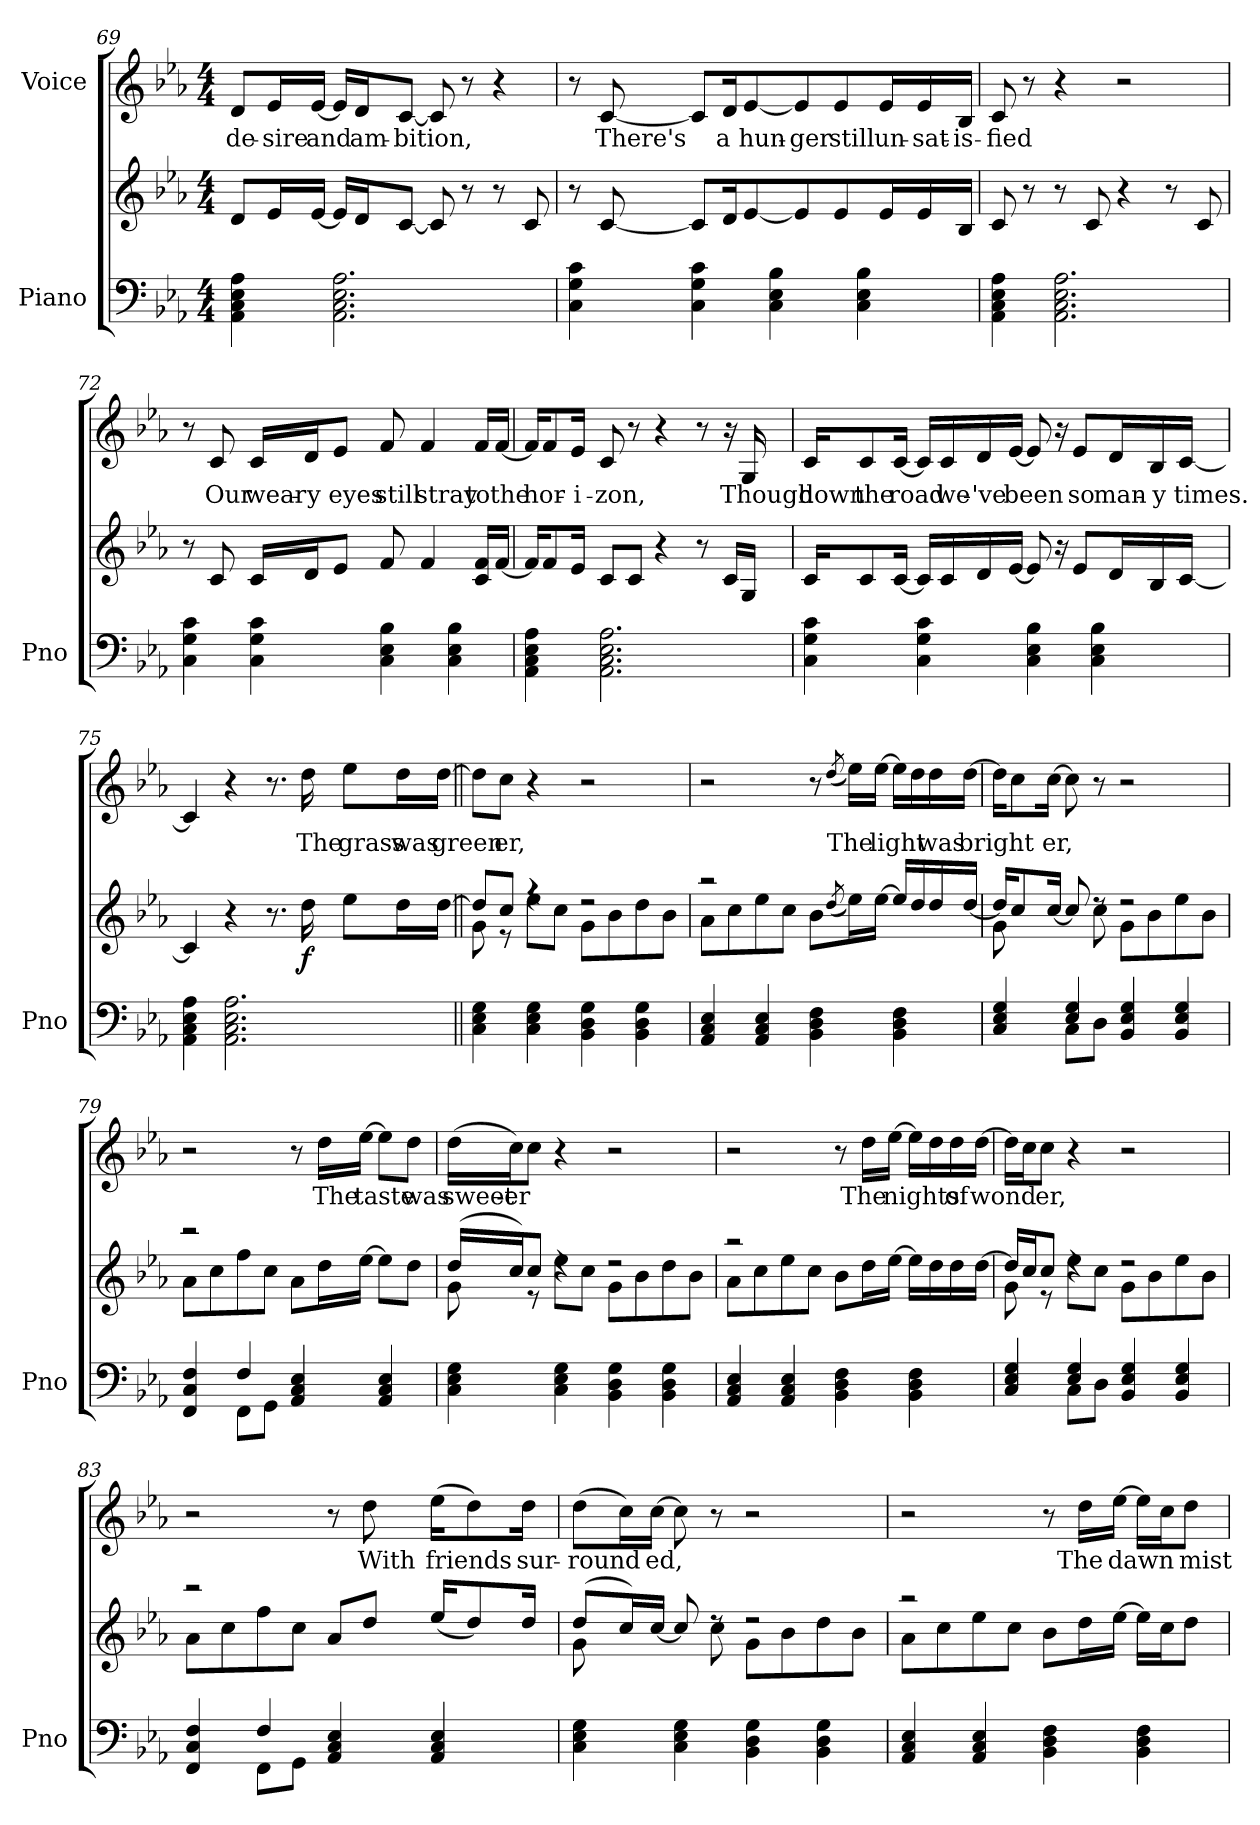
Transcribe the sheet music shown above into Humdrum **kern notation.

**kern	**kern	**dynam	**kern	**text
*part2	*part2	*part2	*part1	*part1
*staff3	*staff2	*staff2/3	*staff1	*staff1
*I"Piano	*	*	*I"Voice	*
*I'Pno	*	*	*	*
*clefF4	*clefG2	*	*clefG2	*
*k[b-e-a-]	*k[b-e-a-]	*	*k[b-e-a-]	*
*M4/4	*M4/4	*	*M4/4	*
=69	=69	=69	=69	=69
!	!	!	!	!LO:LY:b
4AA-\ 4C\ 4E-\ 4A-\	8d/L	.	8d/L	de-
!	!	!	!	!LO:LY:b
.	16e-/L	.	16e-/L	-sire
!	!	!	!	!LO:LY:b
.	[16e-/JJ	.	[16e-/JJ	and
2.AA-\ 2.C\ 2.E-\ 2.A-\	16e-/LL]	.	16e-/LL]	.
!	!	!	!	!LO:LY:b
.	16d/J	.	16d/J	am-
!	!	!	!	!LO:LY:b
.	[8c/J	.	[8c/J	-bition,
.	8c/]	.	8c/]	.
.	8r	.	8r	.
.	8r	.	4r	.
.	8c/	.	.	.
!!LO:LB:g=z
=70	=70	=70	=70	=70
4C\ 4G\ 4c\	8r	.	8r	.
!	!	!	!	!LO:LY:b
.	[8c/	.	[8c/	There's
4C\ 4G\ 4c\	8c/L]	.	8c/L]	.
!	!	!	!	!LO:LY:b
.	16d/K	.	16d/K	a
!	!	!	!	!LO:LY:b
.	[8e-/	.	[8e-/	hun-
4C\ 4E-\ 4B-\	.	.	.	.
!	!	!	!	!LO:LY:b
.	8e-/]	.	8e-/]	-ger
!	!	!	!	!LO:LY:b
.	8e-/	.	8e-/	still
4C\ 4E-\ 4B-\	.	.	.	.
!	!	!	!	!LO:LY:b
.	16e-/L	.	16e-/L	un-
!	!	!	!	!LO:LY:b
.	16e-/	.	16e-/	-sat-
!	!	!	!	!LO:LY:b
.	16B-/JJ	.	16B-/JJ	-is-
=71	=71	=71	=71	=71
!	!	!	!	!LO:LY:b
4AA-\ 4C\ 4E-\ 4A-\	8c/	.	8c/	-fied
.	8r	.	8r	.
2.AA-\ 2.C\ 2.E-\ 2.A-\	8r	.	4r	.
.	8c/	.	.	.
.	4r	.	2r	.
.	8r	.	.	.
.	8c/	.	.	.
=72	=72	=72	=72	=72
4C\ 4G\ 4c\	8r	.	8r	.
!	!	!	!	!LO:LY:b
.	8c/	.	8c/	Our
!	!	!	!	!LO:LY:b
4C\ 4G\ 4c\	16c/LL	.	16c/LL	wear-
!	!	!	!	!LO:LY:b
.	16d/J	.	16d/J	-y
!	!	!	!	!LO:LY:b
.	8e-/J	.	8e-/J	eyes
!	!	!	!	!LO:LY:b
4C\ 4E-\ 4B-\	8f/	.	8f/	still
!	!	!	!	!LO:LY:b
.	4f/	.	4f/	stray
4C\ 4E-\ 4B-\	.	.	.	.
!	!	!	!	!LO:LY:b
.	16c/ 16f/LL	.	16f/LL	to
!	!	!	!	!LO:LY:b
.	[16f/JJ	.	[16f/JJ	the
!!LO:LB:g=z
=73	=73	=73	=73	=73
4AA-\ 4C\ 4E-\ 4A-\	16f/KL]	.	16f/KL]	.
!	!	!	!	!LO:LY:b
.	8f/	.	8f/	hor-
!	!	!	!	!LO:LY:b
.	16e-/Jk	.	16e-/Jk	-i-
!	!	!	!	!LO:LY:b
2.AA-\ 2.C\ 2.E-\ 2.A-\	8c/L	.	8c/	-zon,
.	8c/J	.	8r	.
.	4r	.	4r	.
.	8r	.	8r	.
.	16c/LL	.	16r	.
!	!	!	!	!LO:LY:b
.	16G/JJ	.	16G/	Though
=74	=74	=74	=74	=74
!	!	!	!	!LO:LY:b
4C\ 4G\ 4c\	16c/KL	.	16c/KL	down
!	!	!	!	!LO:LY:b
.	8c/	.	8c/	the
!	!	!	!	!LO:LY:b
.	[16c/Jk	.	[16c/Jk	road
4C\ 4G\ 4c\	16c/LL]	.	16c/LL]	.
!	!	!	!	!LO:LY:b
.	16c/	.	16c/	we-
!	!	!	!	!LO:LY:b
.	16d/	.	16d/	-'ve
!	!	!	!	!LO:LY:b
.	[16e-/JJ	.	[16e-/JJ	been
4C\ 4E-\ 4B-\	8e-/]	.	8e-/]	.
.	16r	.	16r	.
!	!	!	!	!LO:LY:b
.	8e-/L	.	8e-/L	so
4C\ 4E-\ 4B-\	.	.	.	.
!	!	!	!	!LO:LY:b
.	16d/L	.	16d/L	man-
!	!	!	!	!LO:LY:b
.	16B-/	.	16B-/	-y
!	!	!	!	!LO:LY:b
.	[16c/JJ	.	[16c/JJ	times.
!!LO:PB:g=z
=75	=75	=75	=75	=75
4AA-\ 4C\ 4E-\ 4A-\	4c/]	.	4c/]	.
2.AA-\ 2.C\ 2.E-\ 2.A-\	4r	.	4r	.
.	8.r	.	8.r	.
!	!	!LO:DY:b	!	!LO:LY:b
.	16dd\	f	16dd\	The
!	!	!	!	!LO:LY:b
.	8ee-\L	.	8ee-\L	grass
!	!	!	!	!LO:LY:b
.	16dd\L	.	16dd\L	was
!	!	!	!	!LO:LY:b
.	[16dd\JJ	.	[16dd\JJ	green
=76||	=76||	=76||	=76||	=76||
*	*^	*	*	*
4C\ 4E-\ 4G\	8dd/L]	8g\	.	8dd\L]	.
!	!	!	!	!	!LO:LY:b
.	8cc/J	8r	.	8cc\J	er,
4C\ 4E-\ 4G\	4rff	8ee-\L	.	4r	.
.	.	8cc\J	.	.	.
4BB-\ 4D\ 4G\	2rdd	8g\L	.	2r	.
.	.	8b-\	.	.	.
4BB-\ 4D\ 4G\	.	8dd\	.	.	.
.	.	8b-\J	.	.	.
=77	=77	=77	=77	=77	=77
4AA-/ 4C/ 4E-/	2r	8a-\L	.	2r	.
.	.	8cc\	.	.	.
4AA-/ 4C/ 4E-/	.	8ee-\	.	.	.
.	.	8cc\J	.	.	.
4BB-\ 4D\ 4F\	8b-\L	2ryy	.	8r	.
.	(<8qdd/	.	.	(<8qdd/	.
!	!	!	!	!	!LO:LY:b
.	16ee-\L)	.	.	16ee-\LL)	The
!	!	!	!	!	!LO:LY:b
.	[16ee-\JJ	.	.	[16ee-\JJ	light
4BB-\ 4D\ 4F\	16ee-/LL]	.	.	16ee-\LL]	.
.	16dd/	.	.	16dd\	.
!	!	!	!	!	!LO:LY:b
.	16dd/	.	.	16dd\	was
!	!	!	!	!	!LO:LY:b
.	[16dd/JJ	.	.	[16dd\JJ	bright
=78	=78	=78	=78	=78	=78
*^	*	*	*	*	*
4C/ 4E-/ 4G/	4ryy	16dd/KL]	8g\	.	16dd\KL]	.
.	.	8cc/	.	.	8cc\	.
.	.	.	4ryy	.	.	.
!	!	!	!	!	!	!LO:LY:b
.	.	[16cc/Jk	.	.	[16cc\Jk	er,
4E-/ 4G/	8C\L	8cc/]	.	.	8cc\]	.
.	8D\J	8rdd	8cc\	.	8r	.
4BB-/ 4E-/ 4G/	2ryy	2rdd	8g\L	.	2r	.
.	.	.	8b-\	.	.	.
4BB-/ 4E-/ 4G/	.	.	8ee-\	.	.	.
.	.	.	8b-\J	.	.	.
!!LO:LB:g=z
=79	=79	=79	=79	=79	=79	=79
4FF/ 4C/ 4F/	4ryy	2r	8a-\L	.	2r	.
.	.	.	8cc\	.	.	.
4F/	8FF\L	.	8ff\	.	.	.
.	8GG\J	.	8cc\J	.	.	.
4AA-/ 4C/ 4E-/	2ryy	8a-\L	2ryy	.	8r	.
!	!	!	!	!	!	!LO:LY:b
.	.	16dd\L	.	.	16dd\LL	The
!	!	!	!	!	!	!LO:LY:b
.	.	[16ee-\JJ	.	.	[16ee-\JJ	taste
4AA-/ 4C/ 4E-/	.	8ee-\L]	.	.	8ee-\L]	.
!	!	!	!	!	!	!LO:LY:b
.	.	8dd\J	.	.	8dd\J	was
*v	*v	*	*	*	*	*
=80	=80	=80	=80	=80	=80
!	!	!	!	!	!LO:LY:b
4C\ 4E-\ 4G\	(>16dd/LL	8g\	.	(>16dd\LL	sweet-
!	!	!	!	!	!LO:LY:b
.	16cc/J)	.	.	16cc\J)	-er
.	8cc/J	8r	.	8cc\J	.
4C\ 4E-\ 4G\	4rdd	8ee-\L	.	4r	.
.	.	8cc\J	.	.	.
4BB-\ 4D\ 4G\	2rdd	8g\L	.	2r	.
.	.	8b-\	.	.	.
4BB-\ 4D\ 4G\	.	8dd\	.	.	.
.	.	8b-\J	.	.	.
=81	=81	=81	=81	=81	=81
4AA-/ 4C/ 4E-/	2r	8a-\L	.	2r	.
.	.	8cc\	.	.	.
4AA-/ 4C/ 4E-/	.	8ee-\	.	.	.
.	.	8cc\J	.	.	.
4BB-\ 4D\ 4F\	8b-\L	2ryy	.	8r	.
!	!	!	!	!	!LO:LY:b
.	16dd\L	.	.	16dd\LL	The
!	!	!	!	!	!LO:LY:b
.	[16ee-\JJ	.	.	[16ee-\JJ	nights
4BB-\ 4D\ 4F\	16ee-\LL]	.	.	16ee-\LL]	.
.	16dd\	.	.	16dd\	.
!	!	!	!	!	!LO:LY:b
.	16dd\	.	.	16dd\	of
!	!	!	!	!	!LO:LY:b
.	[16dd\JJ	.	.	[16dd\JJ	wond
=82	=82	=82	=82	=82	=82
*^	*	*	*	*	*
4C/ 4E-/ 4G/	4ryy	16dd/LL]	8g\	.	16dd\LL]	.
.	.	16cc/J	.	.	16cc\J	.
!	!	!	!	!	!	!LO:LY:b
.	.	8cc/J	8r	.	8cc\J	er,
4E-/ 4G/	8C\L	4rdd	8ee-\L	.	4r	.
.	8D\J	.	8cc\J	.	.	.
4BB-/ 4E-/ 4G/	2ryy	2rdd	8g\L	.	2r	.
.	.	.	8b-\	.	.	.
4BB-/ 4E-/ 4G/	.	.	8ee-\	.	.	.
.	.	.	8b-\J	.	.	.
!!LO:LB:g=z
=83	=83	=83	=83	=83	=83	=83
4FF/ 4C/ 4F/	4ryy	2r	8a-\L	.	2r	.
.	.	.	8cc\	.	.	.
4F/	8FF\L	.	8ff\	.	.	.
.	8GG\J	.	8cc\J	.	.	.
4AA-/ 4C/ 4E-/	2ryy	8a-/L	2ryy	.	8r	.
!	!	!	!	!	!	!LO:LY:b
.	.	8dd/J	.	.	8dd\	With
!	!	!	!	!	!	!LO:LY:b
4AA-/ 4C/ 4E-/	.	(>16ee-/KL	.	.	(>16ee-\KL	friends
.	.	8dd/)	.	.	8dd\)	.
!	!	!	!	!	!	!LO:LY:b
.	.	16dd/Jk	.	.	16dd\Jk	sur-
*v	*v	*	*	*	*	*
=84	=84	=84	=84	=84	=84
!	!	!	!	!	!LO:LY:b
4C\ 4E-\ 4G\	(>8dd/L	8g\	.	(>8dd\L	-round
.	16cc/L)	4ryy	.	16cc\L)	.
!	!	!	!	!	!LO:LY:b
.	[16cc/JJ	.	.	[16cc\JJ	ed,
4C\ 4E-\ 4G\	8cc/]	.	.	8cc\]	.
.	8rdd	8cc\	.	8r	.
4BB-\ 4D\ 4G\	2rdd	8g\L	.	2r	.
.	.	8b-\	.	.	.
4BB-\ 4D\ 4G\	.	8dd\	.	.	.
.	.	8b-\J	.	.	.
=85	=85	=85	=85	=85	=85
4AA-/ 4C/ 4E-/	2r	8a-\L	.	2r	.
.	.	8cc\	.	.	.
4AA-/ 4C/ 4E-/	.	8ee-\	.	.	.
.	.	8cc\J	.	.	.
4BB-\ 4D\ 4F\	8b-\L	2ryy	.	8r	.
!	!	!	!	!	!LO:LY:b
.	16dd\L	.	.	16dd\LL	The
!	!	!	!	!	!LO:LY:b
.	[16ee-\JJ	.	.	[16ee-\JJ	dawn
4BB-\ 4D\ 4F\	16ee-\LL]	.	.	16ee-\LL]	.
.	16cc\J	.	.	16cc\J	.
!	!	!	!	!	!LO:LY:b
.	8dd\J	.	.	8dd\J	mist
*	*v	*v	*	*	*
=	=	=	=	=
*-	*-	*-	*-	*-
